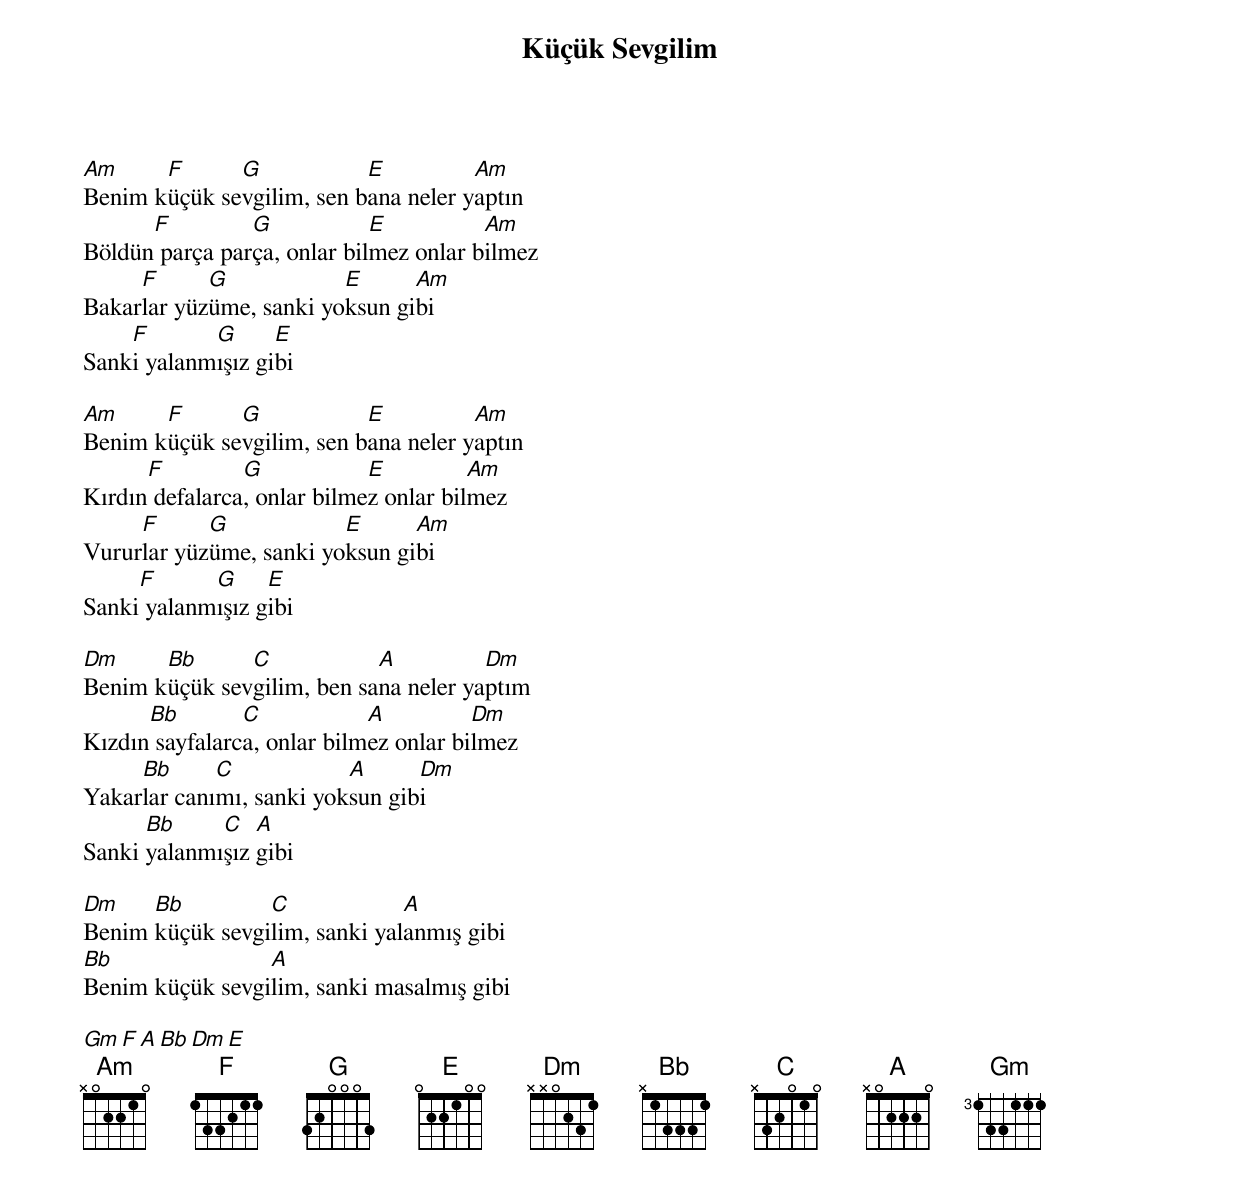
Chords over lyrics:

{title: Küçük Sevgilim}
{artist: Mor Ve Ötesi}

Am     F      G            E          Am
Benim küçük sevgilim, sen bana neler yaptın
      F         G            E          Am
Böldün parça parça, onlar bilmez onlar bilmez
     F      G            E      Am
Bakarlar yüzüme, sanki yoksun gibi
    F       G      E
Sanki yalanmışız gibi

Am     F      G            E          Am
Benim küçük sevgilim, sen bana neler yaptın
      F         G            E          Am
Kırdın defalarca, onlar bilmez onlar bilmez
     F      G            E      Am
Vururlar yüzüme, sanki yoksun gibi
     F      G     E
Sanki yalanmışız gibi

Dm     Bb      C            A          Dm
Benim küçük sevgilim, ben sana neler yaptım
      Bb        C            A          Dm
Kızdın sayfalarca, onlar bilmez onlar bilmez
     Bb      C            A      Dm
Yakarlar canımı, sanki yoksun gibi
      Bb     C   A
Sanki yalanmışız gibi

Dm    Bb         C             A
Benim küçük sevgilim, sanki yalanmış gibi
Bb               A
Benim küçük sevgilim, sanki masalmış gibi

Gm  F  A   Bb  Dm  E
